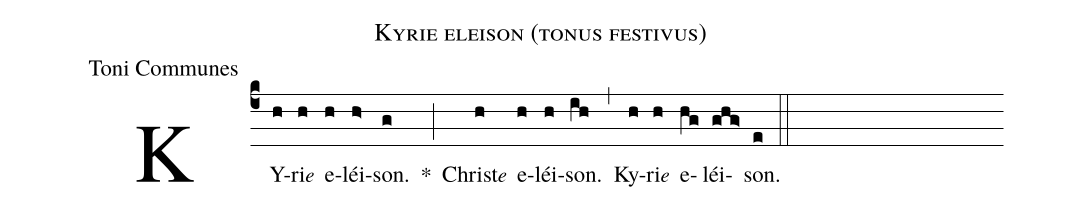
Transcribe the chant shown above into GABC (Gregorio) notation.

name:Kyrie eleison (tonus festivus);
office-part:Toni Communes;
%%
(c4) KY(h)ri<e>e</e>(h) e(h)léi(h>)son.(g) *(;) Christ<e>e</e>(h) e(h)léi(h)son.(ih) (,) Ky(h)ri<e>e</e>(h) e(hg)léi(ghg>)son.(e) (::)
